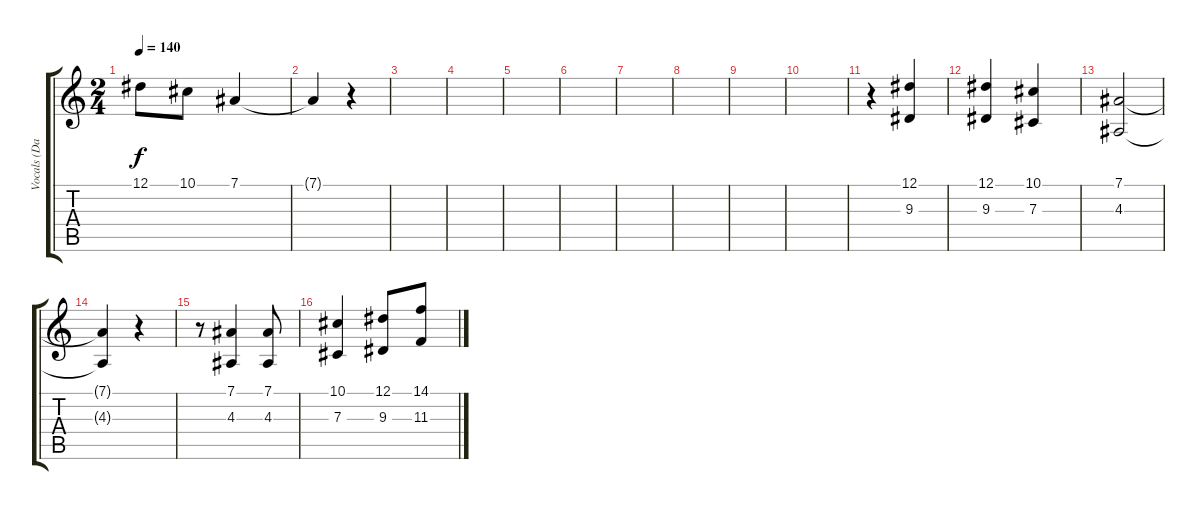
\track ("Vocals (Dallas Green)" "Vocals (Da") {instrument flute}
\staff {score tabs}
\tuning (Eb4 Bb3 Gb3 Db3 Ab2 Eb2) {hide}
\ts (2 4)
\tempo 140
\clef g2
\ks c
12.1.8{dy f} 10.1.8 7.1.4 |
7.1{t}.4 r.4 |
|
|
|
|
|
|
|
|
r.4 (12.1 9.3).4 |
(12.1 9.3).4 (10.1 7.3).4 |
(7.1 4.3).2 |
(7.1{t} 4.3{t}).4 r.4 |
r.8 (7.1 4.3).4 (7.1 4.3).8 |
(10.1 7.3).4 (12.1 9.3).8 (14.1 11.3).8
